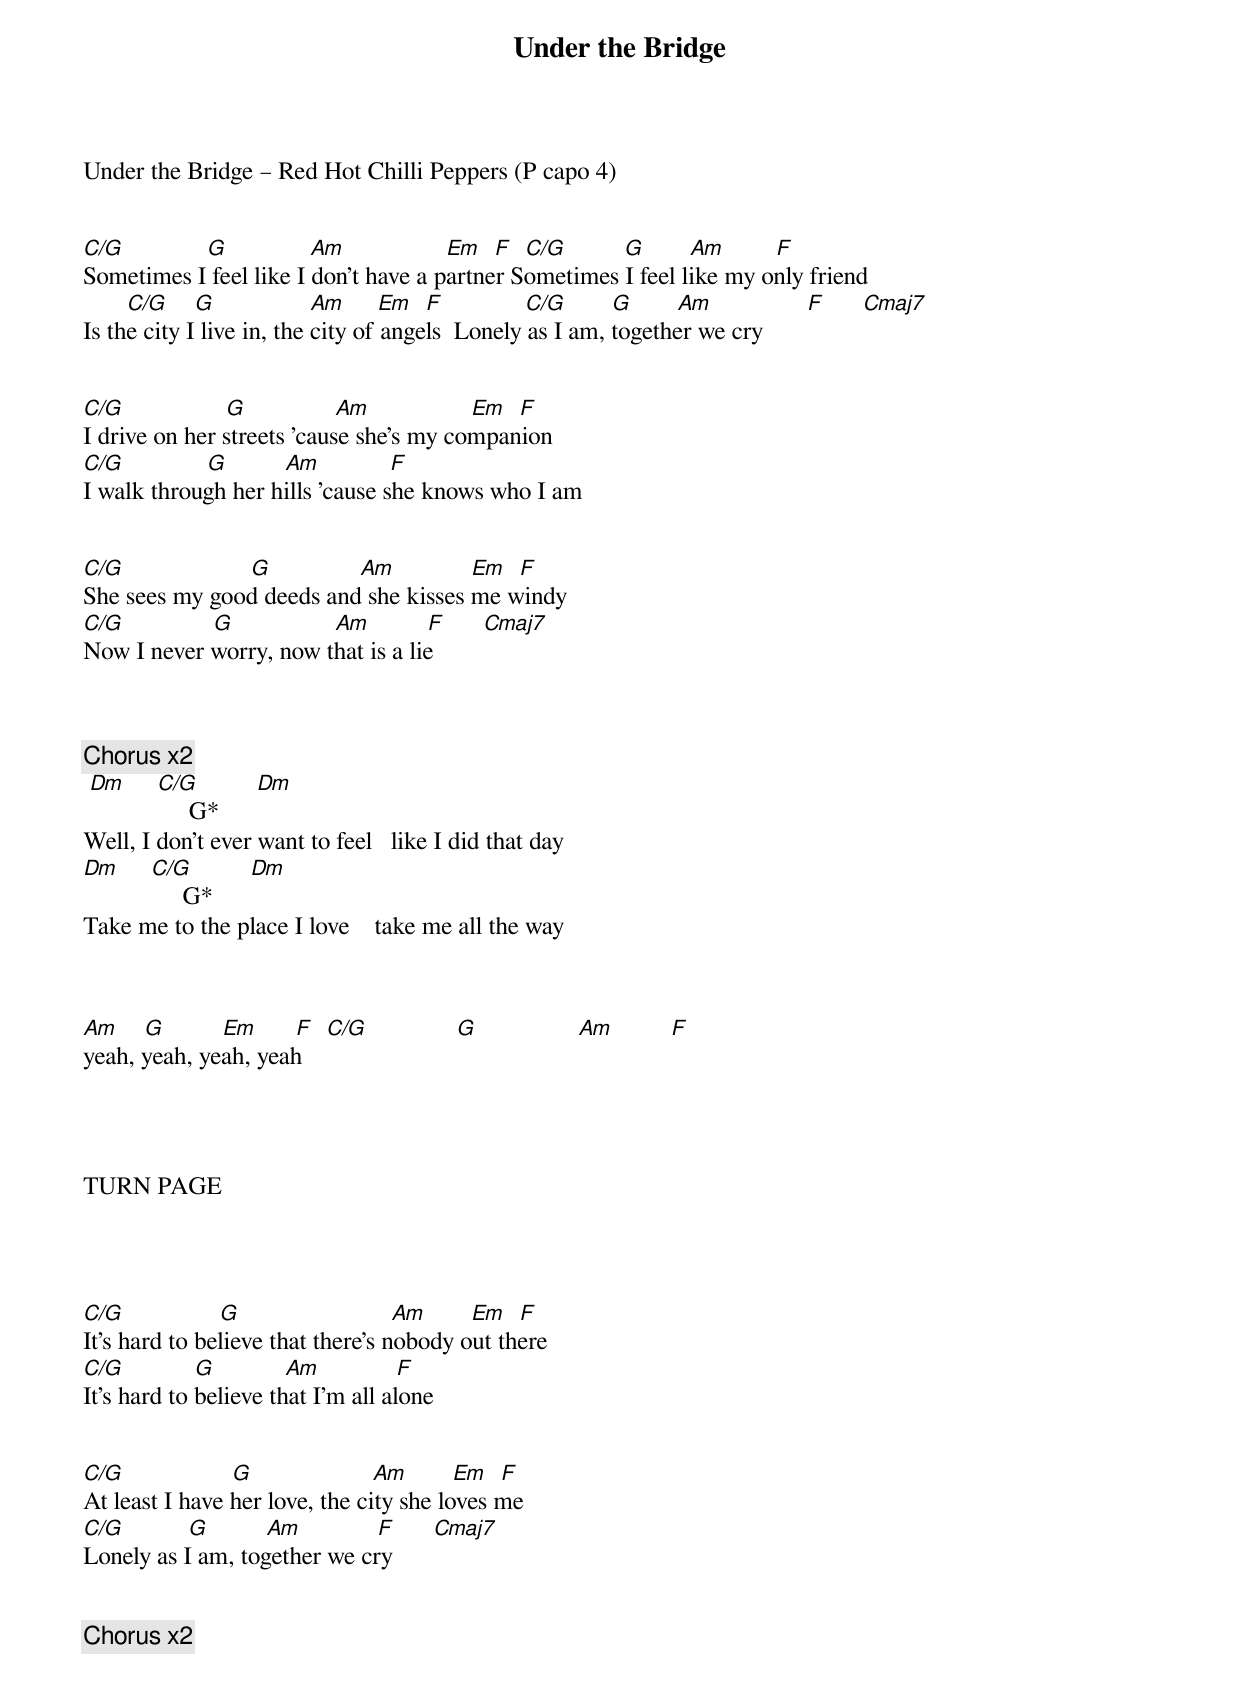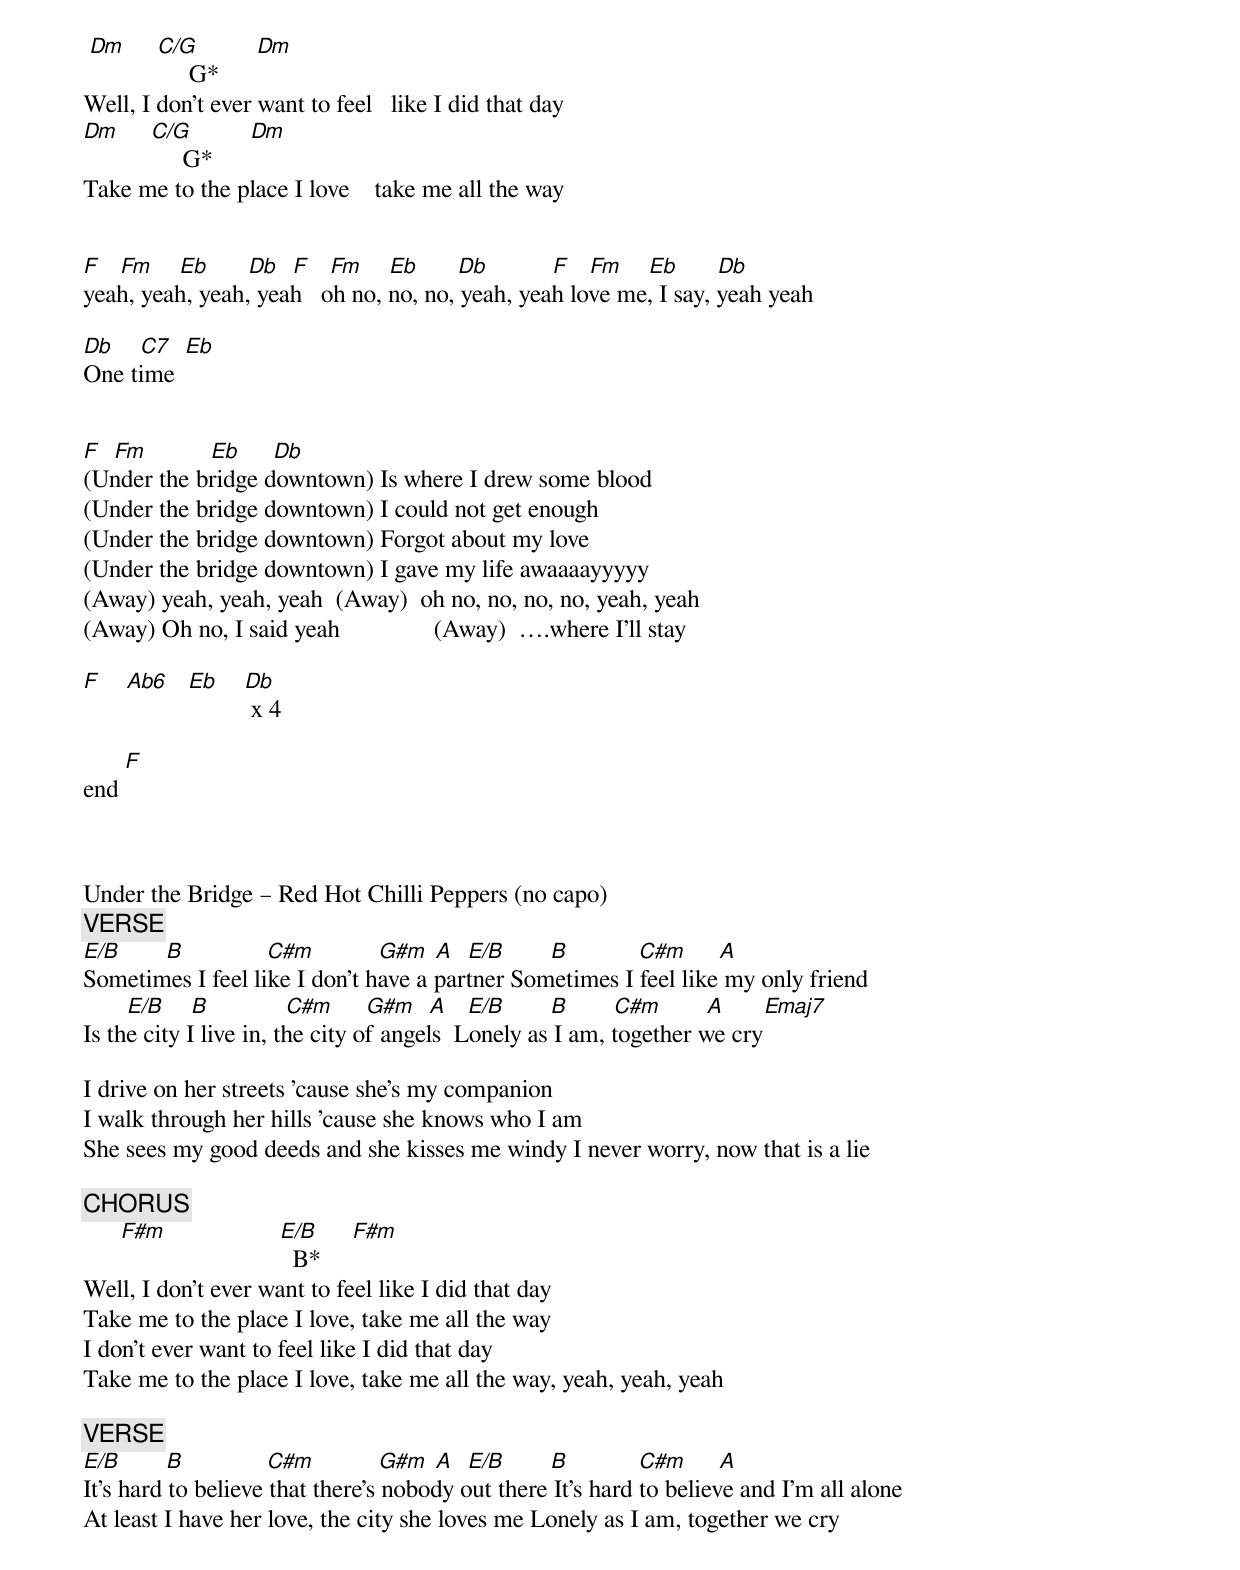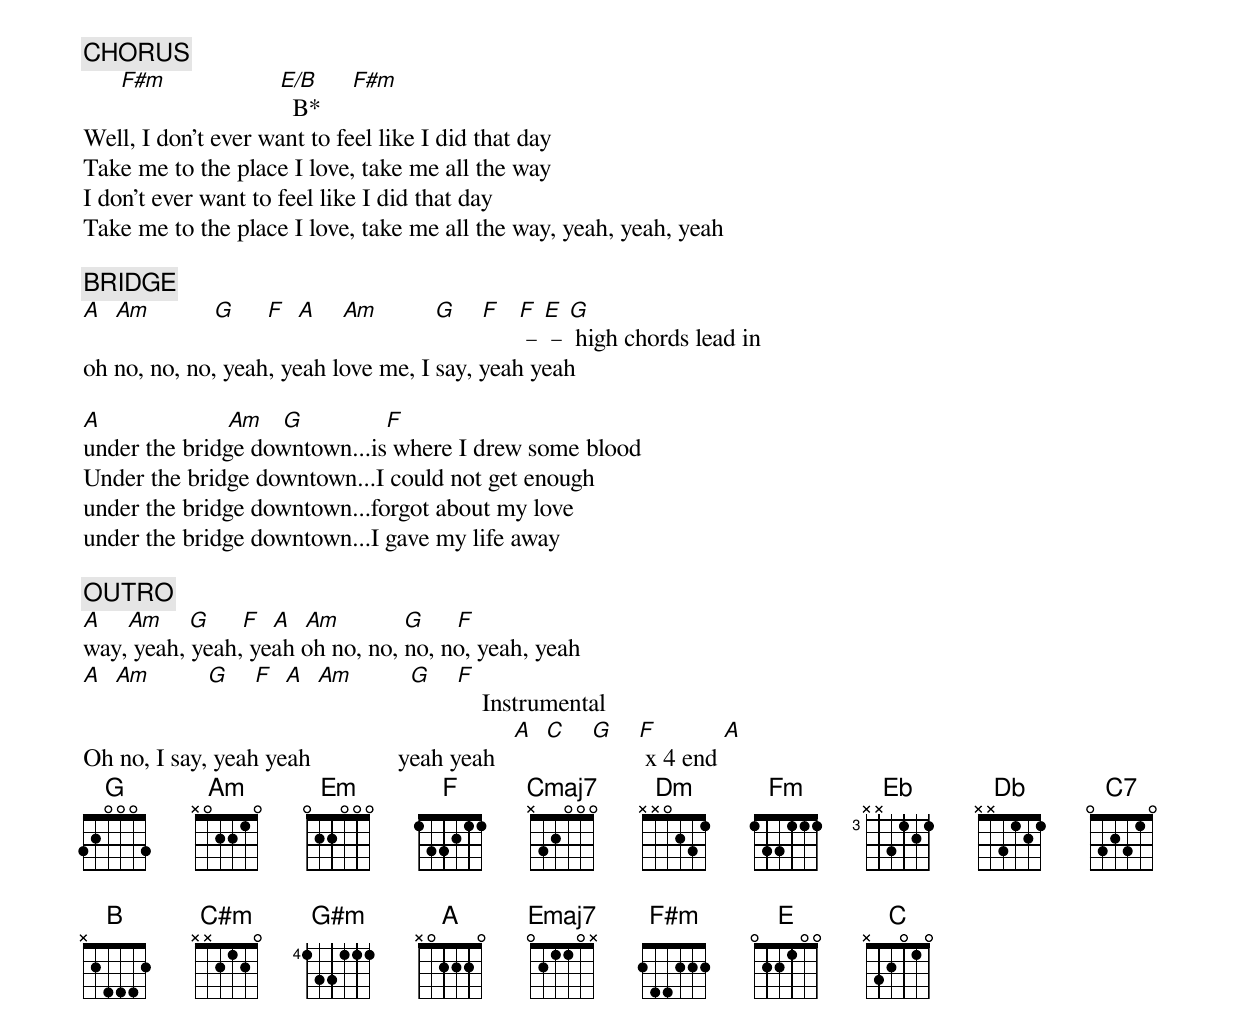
{title: Under the Bridge}
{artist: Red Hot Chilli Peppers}
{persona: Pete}
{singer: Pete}
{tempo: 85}
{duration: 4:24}
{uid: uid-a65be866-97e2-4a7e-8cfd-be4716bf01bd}
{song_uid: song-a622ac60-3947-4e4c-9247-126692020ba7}



Under the Bridge – Red Hot Chilli Peppers (P capo 4)


[C/G]             [G]             [Am]                [Em]  [F]		[C/G]         [G]       [Am]        [F]
Sometimes I feel like I don't have a partner	Sometimes I feel like my only friend
       [C/G]    [G]               [Am]     [Em]  [F]		           [C/G]       [G]       [Am]               [F]      [Cmaj7]
Is the city I live in, the city of angels		Lonely as I am, together we cry


[C/G]                [G]             	[Am]                [Em]  [F]
I drive on her streets 'cause she's my companion
[C/G]         		  [G]       		[Am]        	  [F]
I walk through her hills 'cause she knows who I am


[C/G]                	   [G]             	[Am]            [Em]  [F]
She sees my good deeds and she kisses me windy
[C/G]              [G]                [Am]         [F]      [Cmaj7]
Now I never worry, now that is a lie



{comment: Chorus x2}
 [Dm]    	[C/G]    	G*    		[Dm]
Well, I don't ever want to feel 		like I did that day
[Dm]    	[C/G]    	G*    		[Dm]
Take me to the place I love 			take me all the way



[Am]    [G]         [Em]      [F]		[C/G]              [G]                [Am]         [F]
yeah, yeah, yeah, yeah




‏TURN PAGE




[C/G]               [G]                        [Am]       [Em]  [F]
It's hard to believe that there's nobody out there
[C/G]           [G]           [Am]            [F]
It's hard to believe that I'm all alone


[C/G]                 [G]                   [Am]       [Em]  [F]
At least I have her love, the city she loves me
[C/G]          [G]         [Am]            [F]      [Cmaj7]
Lonely as I am, together we cry


{comment: Chorus x2}
 [Dm]    	[C/G]    	G*    		[Dm]
Well, I don't ever want to feel 		like I did that day
[Dm]    	[C/G]    	G*    		[Dm]
Take me to the place I love 			take me all the way


[F]  	[Fm]    [Eb]      [Db]		[F]  	[Fm]    [Eb]      [Db]	         [F]  	[Fm]    [Eb]      [Db]
yeah, yeah, yeah, yeah  	oh no, no, no, yeah, yeah	love me, I say, yeah yeah

[Db] 			[C7] 	[Eb]
One time


[F]  [Fm]          [Eb]     [Db]
(Under the bridge downtown)	Is where I drew some blood
(Under the bridge downtown)	I could not get enough
(Under the bridge downtown)	Forgot about my love
(Under the bridge downtown)	I gave my life awaaaayyyyy
(Away) yeah, yeah, yeah		(Away)  oh no, no, no, no, yeah, yeah
(Away) Oh no, I said yeah              	(Away)  ….where I’ll stay

[F]    [Ab6]   [Eb]    [Db] x 4

end [F]



Under the Bridge – Red Hot Chilli Peppers (no capo)
{comment: VERSE}
[E/B]       [B]             [C#m]          [G#m] [A]		[E/B]       [B]           [C#m]     [A]
Sometimes I feel like I don't have a partner	Sometimes I feel like my only friend
       [E/B]    [B]            [C#m]     [G#m]  [A]			[E/B]       [B]       [C#m]       [A]      [Emaj7]
Is the city I live in, the city of angels		Lonely as I am, together we cry

I drive on her streets 'cause she's my companion
I walk through her hills 'cause she knows who I am
She sees my good deeds and she kisses me windy	I never worry, now that is a lie

{comment: CHORUS}
      [F#m]                  [E/B]  B*     [F#m]
Well, I don't ever want to feel like I did that day
Take me to the place I love, take me all the way
I don't ever want to feel like I did that day
Take me to the place I love, take me all the way, yeah, yeah, yeah

{comment: VERSE}
[E/B]       [B]             [C#m]          [G#m] [A]		[E/B]       [B]           [C#m]     [A]
It's hard to believe that there's nobody out there	It's hard to believe and I'm all alone
At least I have her love, the city she loves me	Lonely as I am, together we cry

{comment: CHORUS}
      [F#m]                  [E/B]  B*     [F#m]
Well, I don't ever want to feel like I did that day
Take me to the place I love, take me all the way
I don't ever want to feel like I did that day
Take me to the place I love, take me all the way, yeah, yeah, yeah

{comment: BRIDGE}
[A]  [Am]          [G]     [F]		[A]    [Am]         [G]    [F]			[F] – [E] – [G] high chords lead in
oh no, no, no, yeah, yeah	love me, I say, yeah yeah

[A]                    [Am]			[G]             [F]
under the bridge downtown...is where I drew some blood
Under the bridge downtown...I could not get enough
under the bridge downtown...forgot about my love
under the bridge downtown...I gave my life away

{comment: OUTRO}
[A]    [Am]    [G]     [F]		[A]  [Am]          [G]     [F]
way, yeah, yeah, yeah	oh no, no, no, no, yeah, yeah
[A]  [Am]         [G]    [F]		[A]  [Am]         [G]    [F]				Instrumental
Oh no, I say, yeah yeah              yeah yeah			[A]  [C]    [G]    [F] x 4 end [A]
